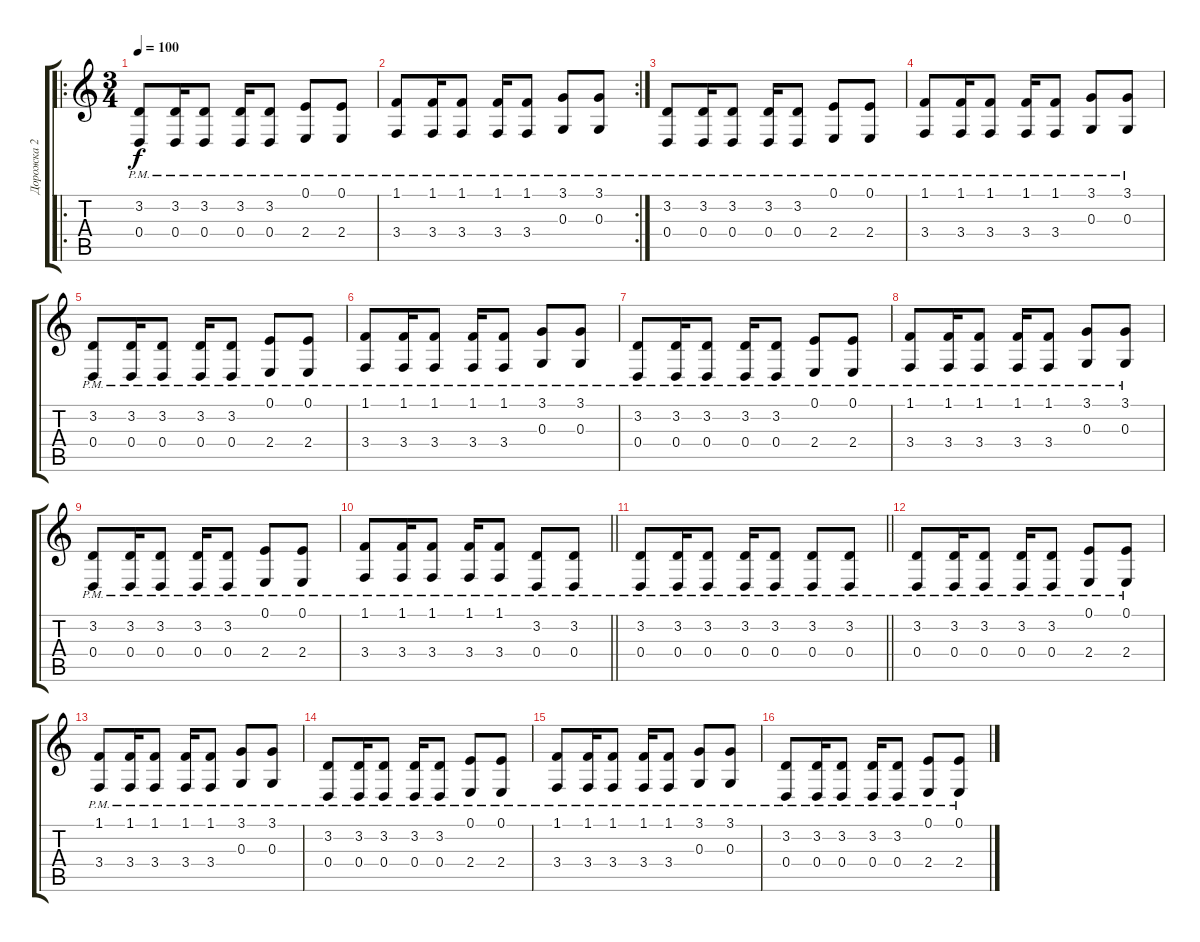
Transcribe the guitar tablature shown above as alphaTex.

\track ("Дорожка 2" "Дорожка 2") {instrument stringensemble1}
\staff {score tabs}
\tuning (E4 B3 G3 D3 A2 E2) {hide}
\ro
\ts (3 4)
\tempo 100
\clef g2
\ks c
(3.2{pm} 0.4{pm}).8{dy f instrument stringensemble1} (3.2{pm} 0.4{pm}).16 (3.2{pm} 0.4{pm}).8 (3.2{pm} 0.4{pm}).16 (3.2{pm} 0.4{pm}).8 (0.1{pm} 2.4{pm}).8 (0.1{pm} 2.4{pm}).8 |
\rc 2
(1.1{pm} 3.4{pm}).8 (1.1{pm} 3.4{pm}).16 (1.1{pm} 3.4{pm}).8 (1.1{pm} 3.4{pm}).16 (1.1{pm} 3.4{pm}).8 (3.1{pm} 0.3{pm}).8 (3.1{pm} 0.3{pm}).8 |
(3.2{pm} 0.4{pm}).8{volume 11} (3.2{pm} 0.4{pm}).16 (3.2{pm} 0.4{pm}).8 (3.2{pm} 0.4{pm}).16 (3.2{pm} 0.4{pm}).8 (0.1{pm} 2.4{pm}).8 (0.1{pm} 2.4{pm}).8 |
(1.1{pm} 3.4{pm}).8 (1.1{pm} 3.4{pm}).16 (1.1{pm} 3.4{pm}).8 (1.1{pm} 3.4{pm}).16 (1.1{pm} 3.4{pm}).8 (3.1{pm} 0.3{pm}).8 (3.1{pm} 0.3{pm}).8 |
(3.2{pm} 0.4{pm}).8 (3.2{pm} 0.4{pm}).16 (3.2{pm} 0.4{pm}).8 (3.2{pm} 0.4{pm}).16 (3.2{pm} 0.4{pm}).8 (0.1{pm} 2.4{pm}).8 (0.1{pm} 2.4{pm}).8 |
(1.1{pm} 3.4{pm}).8 (1.1{pm} 3.4{pm}).16 (1.1{pm} 3.4{pm}).8 (1.1{pm} 3.4{pm}).16 (1.1{pm} 3.4{pm}).8 (3.1{pm} 0.3{pm}).8 (3.1{pm} 0.3{pm}).8 |
(3.2{pm} 0.4{pm}).8 (3.2{pm} 0.4{pm}).16 (3.2{pm} 0.4{pm}).8 (3.2{pm} 0.4{pm}).16 (3.2{pm} 0.4{pm}).8 (0.1{pm} 2.4{pm}).8 (0.1{pm} 2.4{pm}).8 |
(1.1{pm} 3.4{pm}).8 (1.1{pm} 3.4{pm}).16 (1.1{pm} 3.4{pm}).8 (1.1{pm} 3.4{pm}).16 (1.1{pm} 3.4{pm}).8 (3.1{pm} 0.3{pm}).8 (3.1{pm} 0.3{pm}).8 |
(3.2{pm} 0.4{pm}).8 (3.2{pm} 0.4{pm}).16 (3.2{pm} 0.4{pm}).8 (3.2{pm} 0.4{pm}).16 (3.2{pm} 0.4{pm}).8 (0.1{pm} 2.4{pm}).8 (0.1{pm} 2.4{pm}).8 |
\barLineRight lightlight
(1.1{pm} 3.4{pm}).8 (1.1{pm} 3.4{pm}).16 (1.1{pm} 3.4{pm}).8 (1.1{pm} 3.4{pm}).16 (1.1{pm} 3.4{pm}).8 (3.2{pm} 0.4{pm}).8 (3.2{pm} 0.4{pm}).8 |
\barLineRight lightlight
(3.2{pm} 0.4{pm}).8 (3.2{pm} 0.4{pm}).16 (3.2{pm} 0.4{pm}).8 (3.2{pm} 0.4{pm}).16 (3.2{pm} 0.4{pm}).8 (3.2{pm} 0.4{pm}).8 (3.2{pm} 0.4{pm}).8 |
(3.2{pm} 0.4{pm}).8{volume 12} (3.2{pm} 0.4{pm}).16 (3.2{pm} 0.4{pm}).8 (3.2{pm} 0.4{pm}).16 (3.2{pm} 0.4{pm}).8 (0.1{pm} 2.4{pm}).8 (0.1{pm} 2.4{pm}).8 |
(1.1{pm} 3.4{pm}).8 (1.1{pm} 3.4{pm}).16 (1.1{pm} 3.4{pm}).8 (1.1{pm} 3.4{pm}).16 (1.1{pm} 3.4{pm}).8 (3.1{pm} 0.3{pm}).8 (3.1{pm} 0.3{pm}).8 |
(3.2{pm} 0.4{pm}).8 (3.2{pm} 0.4{pm}).16 (3.2{pm} 0.4{pm}).8 (3.2{pm} 0.4{pm}).16 (3.2{pm} 0.4{pm}).8 (0.1{pm} 2.4{pm}).8 (0.1{pm} 2.4{pm}).8 |
(1.1{pm} 3.4{pm}).8 (1.1{pm} 3.4{pm}).16 (1.1{pm} 3.4{pm}).8 (1.1{pm} 3.4{pm}).16 (1.1{pm} 3.4{pm}).8 (3.1{pm} 0.3{pm}).8 (3.1{pm} 0.3{pm}).8 |
(3.2{pm} 0.4{pm}).8 (3.2{pm} 0.4{pm}).16 (3.2{pm} 0.4{pm}).8 (3.2{pm} 0.4{pm}).16 (3.2{pm} 0.4{pm}).8 (0.1{pm} 2.4{pm}).8 (0.1{pm} 2.4{pm}).8
